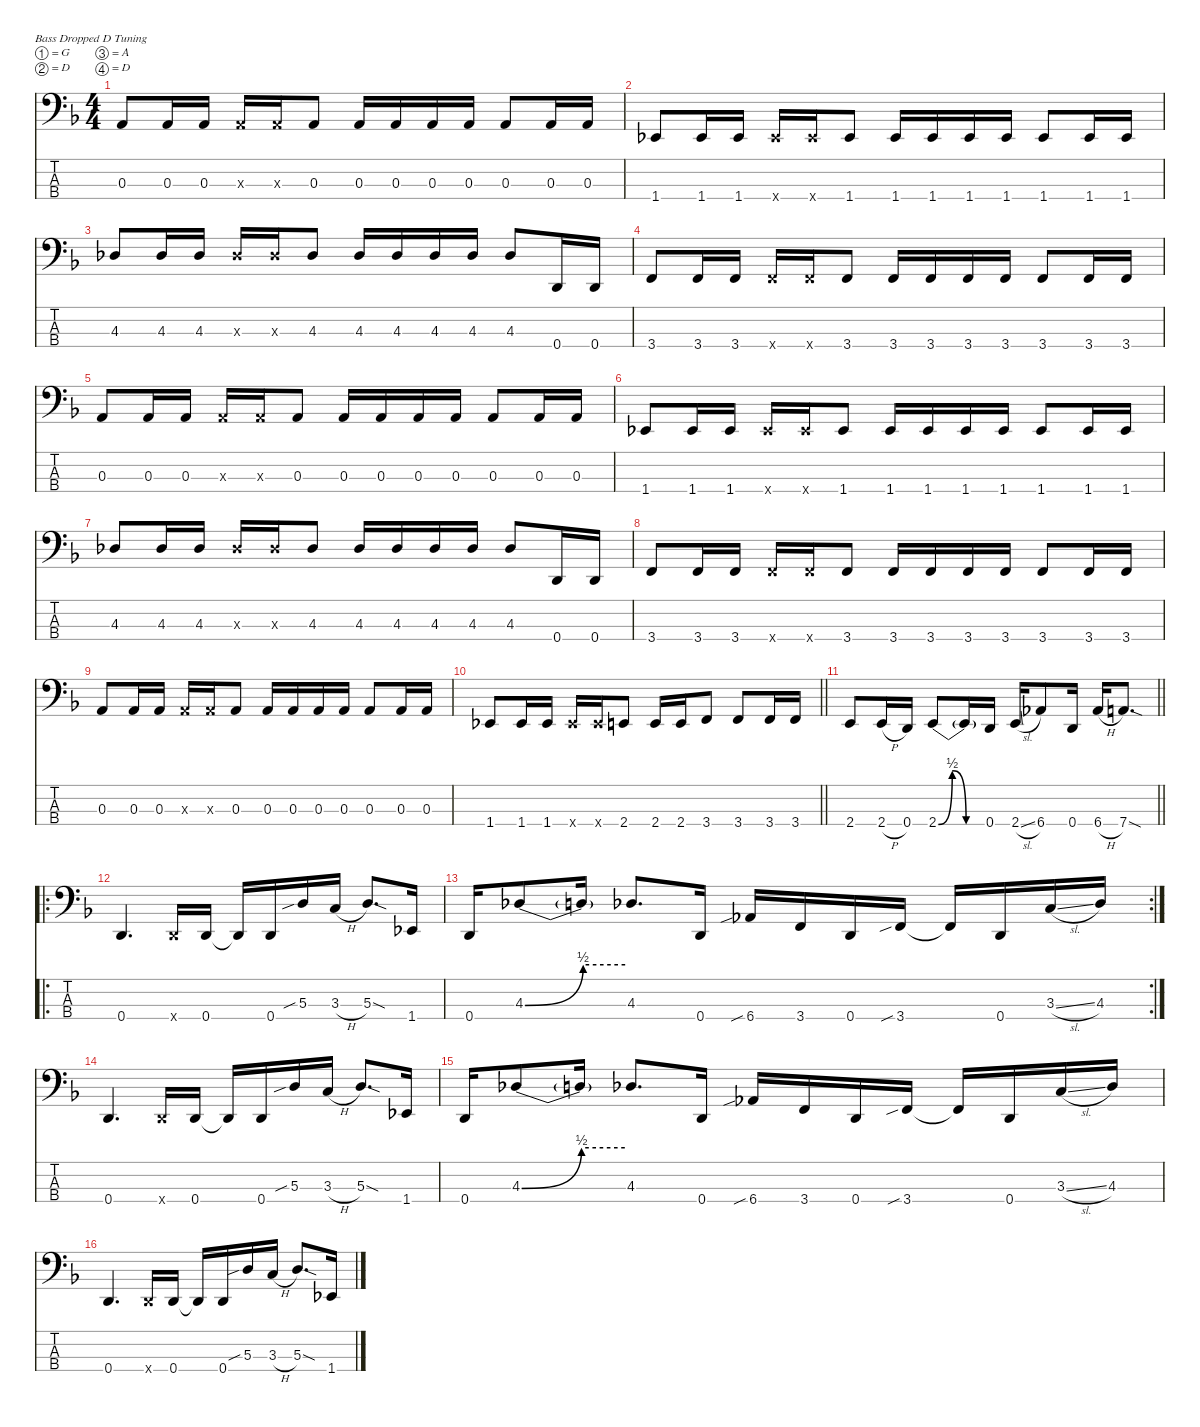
\defaultSystemsLayout 4
\hideDynamics
\bracketExtendMode nobrackets
\singleTrackTrackNamePolicy hidden
\multiTrackTrackNamePolicy hidden
\otherSystemsTrackNameOrientation horizontal
\track ("Martin Mendez - Bass" "el.bs.") {defaultSystemsLayout 4 instrument electricbassfinger}
\staff {score tabs}
\tuning (G2 D2 A1 D1)
\ts (4 4)
\tempo (89 hide)
\clef f4
\ks dminor
0.3{acc forcenatural}.8{dy ff beam Up} 0.3{acc forcenatural}.16{beam Up} 0.3{acc forcenatural}.16{beam Up} 0.3{x acc forcenatural}.16{beam Up} 0.3{x acc forcenatural}.16{beam Up} 0.3{acc forcenatural}.8{beam Up} 0.3{acc forcenatural}.16{beam Up} 0.3{acc forcenatural}.16{beam Up} 0.3{acc forcenatural}.16{beam Up} 0.3{acc forcenatural}.16{beam Up} 0.3{acc forcenatural}.8{beam Up} 0.3{acc forcenatural}.16{beam Up} 0.3{acc forcenatural}.16{beam Up} |
\tempo (88 hide)
1.4{acc b}.8{beam Up} 1.4{acc b}.16{beam Up} 1.4{acc b}.16{beam Up} 1.4{x acc b}.16{beam Up} 1.4{x acc b}.16{beam Up} 1.4{acc b}.8{beam Up} 1.4{acc b}.16{beam Up} 1.4{acc b}.16{beam Up} 1.4{acc b}.16{beam Up} 1.4{acc b}.16{beam Up} 1.4{acc b}.8{beam Up} 1.4{acc b}.16{beam Up} 1.4{acc b}.16{beam Up} |
\tempo (89 hide)
4.3{acc b}.8{beam Up} 4.3{acc b}.16{beam Up} 4.3{acc b}.16{beam Up} 4.3{x acc b}.16{beam Up} 4.3{x acc b}.16{beam Up} 4.3{acc b}.8{beam Up} 4.3{acc b}.16{beam Up} 4.3{acc b}.16{beam Up} 4.3{acc b}.16{beam Up} 4.3{acc b}.16{beam Up} 4.3{acc b}.8{beam Up} 0.4{acc forcenatural}.16{beam Up} 0.4{acc forcenatural}.16{beam Up} |
\tempo (88 hide)
3.4{acc forcenatural}.8{beam Up} 3.4{acc forcenatural}.16{beam Up} 3.4{acc forcenatural}.16{beam Up} 3.4{x acc forcenatural}.16{beam Up} 3.4{x acc forcenatural}.16{beam Up} 3.4{acc forcenatural}.8{beam Up} 3.4{acc forcenatural}.16{beam Up} 3.4{acc forcenatural}.16{beam Up} 3.4{acc forcenatural}.16{beam Up} 3.4{acc forcenatural}.16{beam Up} 3.4{acc forcenatural}.8{beam Up} 3.4{acc forcenatural}.16{beam Up} 3.4{acc forcenatural}.16{beam Up} |
\tempo (89 hide)
\tempo (88 0.99375 hide)
0.3{acc forcenatural}.8{beam Up} 0.3{acc forcenatural}.16{beam Up} 0.3{acc forcenatural}.16{beam Up} 0.3{x acc forcenatural}.16{beam Up} 0.3{x acc forcenatural}.16{beam Up} 0.3{acc forcenatural}.8{beam Up} 0.3{acc forcenatural}.16{beam Up} 0.3{acc forcenatural}.16{beam Up} 0.3{acc forcenatural}.16{beam Up} 0.3{acc forcenatural}.16{beam Up} 0.3{acc forcenatural}.8{beam Up} 0.3{acc forcenatural}.16{beam Up} 0.3{acc forcenatural}.16{beam Up} |
1.4{acc b}.8{beam Up} 1.4{acc b}.16{beam Up} 1.4{acc b}.16{beam Up} 1.4{x acc b}.16{beam Up} 1.4{x acc b}.16{beam Up} 1.4{acc b}.8{beam Up} 1.4{acc b}.16{beam Up} 1.4{acc b}.16{beam Up} 1.4{acc b}.16{beam Up} 1.4{acc b}.16{beam Up} 1.4{acc b}.8{beam Up} 1.4{acc b}.16{beam Up} 1.4{acc b}.16{beam Up} |
\tempo (89 0.00625 hide)
\tempo (88 0.99375 hide)
4.3{acc b}.8{beam Up} 4.3{acc b}.16{beam Up} 4.3{acc b}.16{beam Up} 4.3{x acc b}.16{beam Up} 4.3{x acc b}.16{beam Up} 4.3{acc b}.8{beam Up} 4.3{acc b}.16{beam Up} 4.3{acc b}.16{beam Up} 4.3{acc b}.16{beam Up} 4.3{acc b}.16{beam Up} 4.3{acc b}.8{beam Up} 0.4{acc forcenatural}.16{beam Up} 0.4{acc forcenatural}.16{beam Up} |
3.4{acc forcenatural}.8{beam Up} 3.4{acc forcenatural}.16{beam Up} 3.4{acc forcenatural}.16{beam Up} 3.4{x acc forcenatural}.16{beam Up} 3.4{x acc forcenatural}.16{beam Up} 3.4{acc forcenatural}.8{beam Up} 3.4{acc forcenatural}.16{beam Up} 3.4{acc forcenatural}.16{beam Up} 3.4{acc forcenatural}.16{beam Up} 3.4{acc forcenatural}.16{beam Up} 3.4{acc forcenatural}.8{beam Up} 3.4{acc forcenatural}.16{beam Up} 3.4{acc forcenatural}.16{beam Up} |
\tempo (89 hide)
0.3{acc forcenatural}.8{beam Up} 0.3{acc forcenatural}.16{beam Up} 0.3{acc forcenatural}.16{beam Up} 0.3{x acc forcenatural}.16{beam Up} 0.3{x acc forcenatural}.16{beam Up} 0.3{acc forcenatural}.8{beam Up} 0.3{acc forcenatural}.16{beam Up} 0.3{acc forcenatural}.16{beam Up} 0.3{acc forcenatural}.16{beam Up} 0.3{acc forcenatural}.16{beam Up} 0.3{acc forcenatural}.8{beam Up} 0.3{acc forcenatural}.16{beam Up} 0.3{acc forcenatural}.16{beam Up} |
\tempo (88 hide)
\barLineRight lightlight
1.4{acc b}.8{beam Up} 1.4{acc b}.16{beam Up} 1.4{acc b}.16{beam Up} 1.4{x acc b}.16{beam Up} 1.4{x acc b}.16{beam Up} 2.4{acc forcenatural}.8{beam Up} 2.4{acc forcenatural}.16{beam Up} 2.4{acc forcenatural}.16{beam Up} 3.4{acc forcenatural}.8{beam Up} 3.4{acc forcenatural}.8{beam Up} 3.4{acc forcenatural}.16{beam Up} 3.4{acc forcenatural}.16{beam Up} |
\tempo (89 0.00625 hide)
\barLineRight lightlight
2.4{acc forcenatural}.8{beam Up} 2.4{h acc forcenatural}.16{beam Up} 0.4{acc forcenatural}.16{beam Up} 2.4{be (bendrelease 0 0 30 2 30 2 60 0) acc forcenatural}.8{beam Up} 2.4{be (hold 0 0 60 0) t acc forcenatural}.16{beam Up} 0.4{acc forcenatural}.16{beam Up} 2.4{sl acc forcenatural}.16{beam Up} 6.4{acc b}.8{beam Up} 0.4{acc forcenatural}.16{beam Up} 6.4{h acc b}.16{beam Up} 7.4{sod acc forcenatural}.8{d beam Up} |
\ro
\tempo (88 0.00625 hide)
0.4{acc forcenatural}.4{d beam Up} 0.4{x acc forcenatural}.16{beam Up} 0.4{acc forcenatural}.16{beam Up} 0.4{t acc forcenatural}.16{beam Up} 0.4{acc forcenatural}.16{beam Up} 5.3{sib acc forcenatural}.16{beam Up} 3.3{h acc forcenatural}.16{beam Up} 5.3{sod acc forcenatural}.8{d beam Up} 1.4{acc b}.16{beam Up} |
\rc 2
\tempo (89 hide)
0.4{acc forcenatural}.16{beam Up} 4.3{be (bend 0 0 60 2) acc b}.8{beam Up} 4.3{be (hold 0 2 60 2) t}.16{dy f beam Up} 4.3{acc b}.8{d dy ff beam Up} 0.4{acc forcenatural}.16{beam Up} 6.4{sib acc b}.16{beam Up} 3.4{acc forcenatural}.16{beam Up} 0.4{acc forcenatural}.16{beam Up} 3.4{sib acc forcenatural}.16{beam Up} 3.4{t acc forcenatural}.16{beam Up} 0.4{acc forcenatural}.16{beam Up} 3.3{sl acc forcenatural}.16{beam Up} 4.3{acc b}.16{beam Up} |
\tempo (88 hide)
\tempo (89 0.99375 hide)
0.4{acc forcenatural}.4{d beam Up} 0.4{x acc forcenatural}.16{beam Up} 0.4{acc forcenatural}.16{beam Up} 0.4{t acc forcenatural}.16{beam Up} 0.4{acc forcenatural}.16{beam Up} 5.3{sib acc forcenatural}.16{beam Up} 3.3{h acc forcenatural}.16{beam Up} 5.3{sod acc forcenatural}.8{d beam Up} 1.4{acc b}.16{beam Up} |
0.4{acc forcenatural}.16{beam Up} 4.3{be (bend 0 0 60 2) acc b}.8{beam Up} 4.3{be (hold 0 2 60 2) t}.16{dy f beam Up} 4.3{acc b}.8{d dy ff beam Up} 0.4{acc forcenatural}.16{beam Up} 6.4{sib acc b}.16{beam Up} 3.4{acc forcenatural}.16{beam Up} 0.4{acc forcenatural}.16{beam Up} 3.4{sib acc forcenatural}.16{beam Up} 3.4{t acc forcenatural}.16{beam Up} 0.4{acc forcenatural}.16{beam Up} 3.3{sl acc forcenatural}.16{beam Up} 4.3{acc b}.16{beam Up} |
\tempo (88 0.00625 hide)
\tempo (89 0.99375 hide)
0.4{acc forcenatural}.4{d beam Up} 0.4{x acc forcenatural}.16{beam Up} 0.4{acc forcenatural}.16{beam Up} 0.4{t acc forcenatural}.16{beam Up} 0.4{acc forcenatural}.16{beam Up} 5.3{sib acc forcenatural}.16{beam Up} 3.3{h acc forcenatural}.16{beam Up} 5.3{sod acc forcenatural}.8{d beam Up} 1.4{acc b}.16{beam Up}
